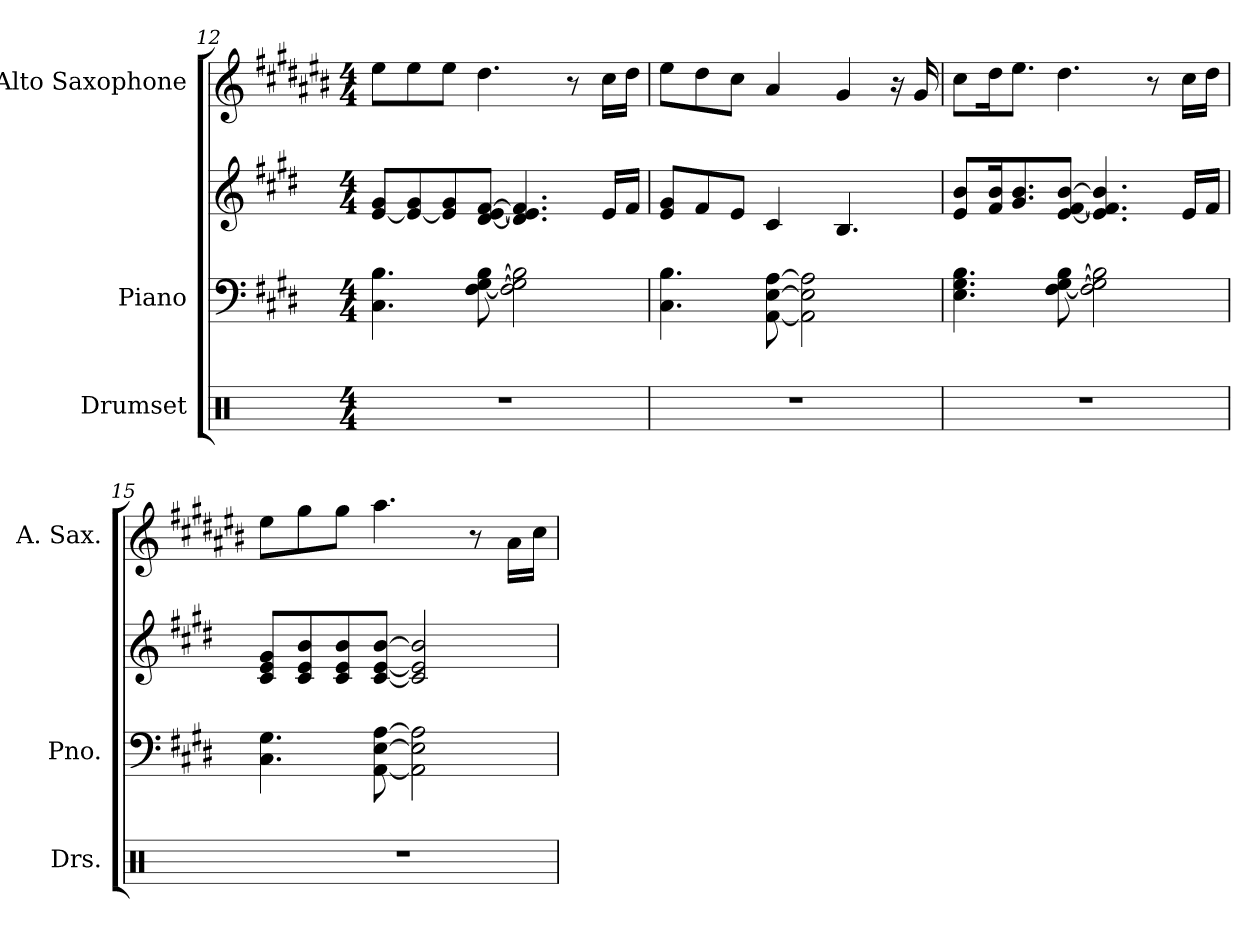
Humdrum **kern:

**kern	**kern	**kern	**kern
*part3	*part2	*part2	*part1
*staff4	*staff3	*staff2	*staff1
*I"Drumset	*I"Piano	*	*I"Alto Saxophone
*I'Drs.	*I'Pno.	*	*I'A. Sax.
!!LO:LB:g=z
*clefX	*clefF4	*clefG2	*clefG2
*	*	*	*ITrd5c9
*k[]	*k[f#c#g#d#]	*k[f#c#g#d#]	*k[f#c#g#d#]
*M4/4	*M4/4	*M4/4	*M4/4
=12	=12	=12	=12
1r	4.C#\ 4.B\	[8e/ 8g#/L	8g#\L
.	.	8e/_ 8g#/	8g#\
.	.	8e/] 8g#/	8g#\J
.	[8F#\ [8G#\ [8B\	[8d#/ [8e/ [8f#/J	4.f#\
.	2F#\] 2G#\] 2B\]	4.d#/] 4.e/] 4.f#/]	.
.	.	.	8r
.	.	16e/LL	16e\LL
.	.	16f#/JJ	16f#\JJ
=13	=13	=13	=13
1r	4.C#\ 4.B\	8e/ 8g#/L	8g#\L
.	.	8f#/	8f#\
.	.	8e/J	8e\J
.	[8AA\ [8E\ [8A\	4c#/	4c#/
.	2AA\] 2E\] 2A\]	.	.
.	.	4.B/	4B/
.	.	.	16r
.	.	.	16B/
=14	=14	=14	=14
1r	4.E\ 4.G#\ 4.B\	8e/ 8b/L	8e\L
.	.	16f#/ 16b/K	16f#\K
.	.	8.g#/ 8.b/	8.g#\J
.	[8F#\ [8G#\ [8B\	[8e/ [8f#/ [8b/J	4.f#\
.	2F#\] 2G#\] 2B\]	4.e/] 4.f#/] 4.b/]	.
.	.	.	8r
.	.	16e/LL	16e\LL
.	.	16f#/JJ	16f#\JJ
=15	=15	=15	=15
1r	4.C#\ 4.G#\	8c#/ 8e/ 8g#/L	8g#\L
.	.	8c#/ 8e/ 8b/	8b\
.	.	8c#/ 8e/ 8b/	8b\J
.	[8AA\ [8E\ [8A\	[8c#/ [8e/ [8b/J	4.cc#\
.	2AA\] 2E\] 2A\]	2c#/] 2e/] 2b/]	.
.	.	.	8r
.	.	.	16c#\LL
.	.	.	16e\JJ
=	=	=	=
*-	*-	*-	*-
